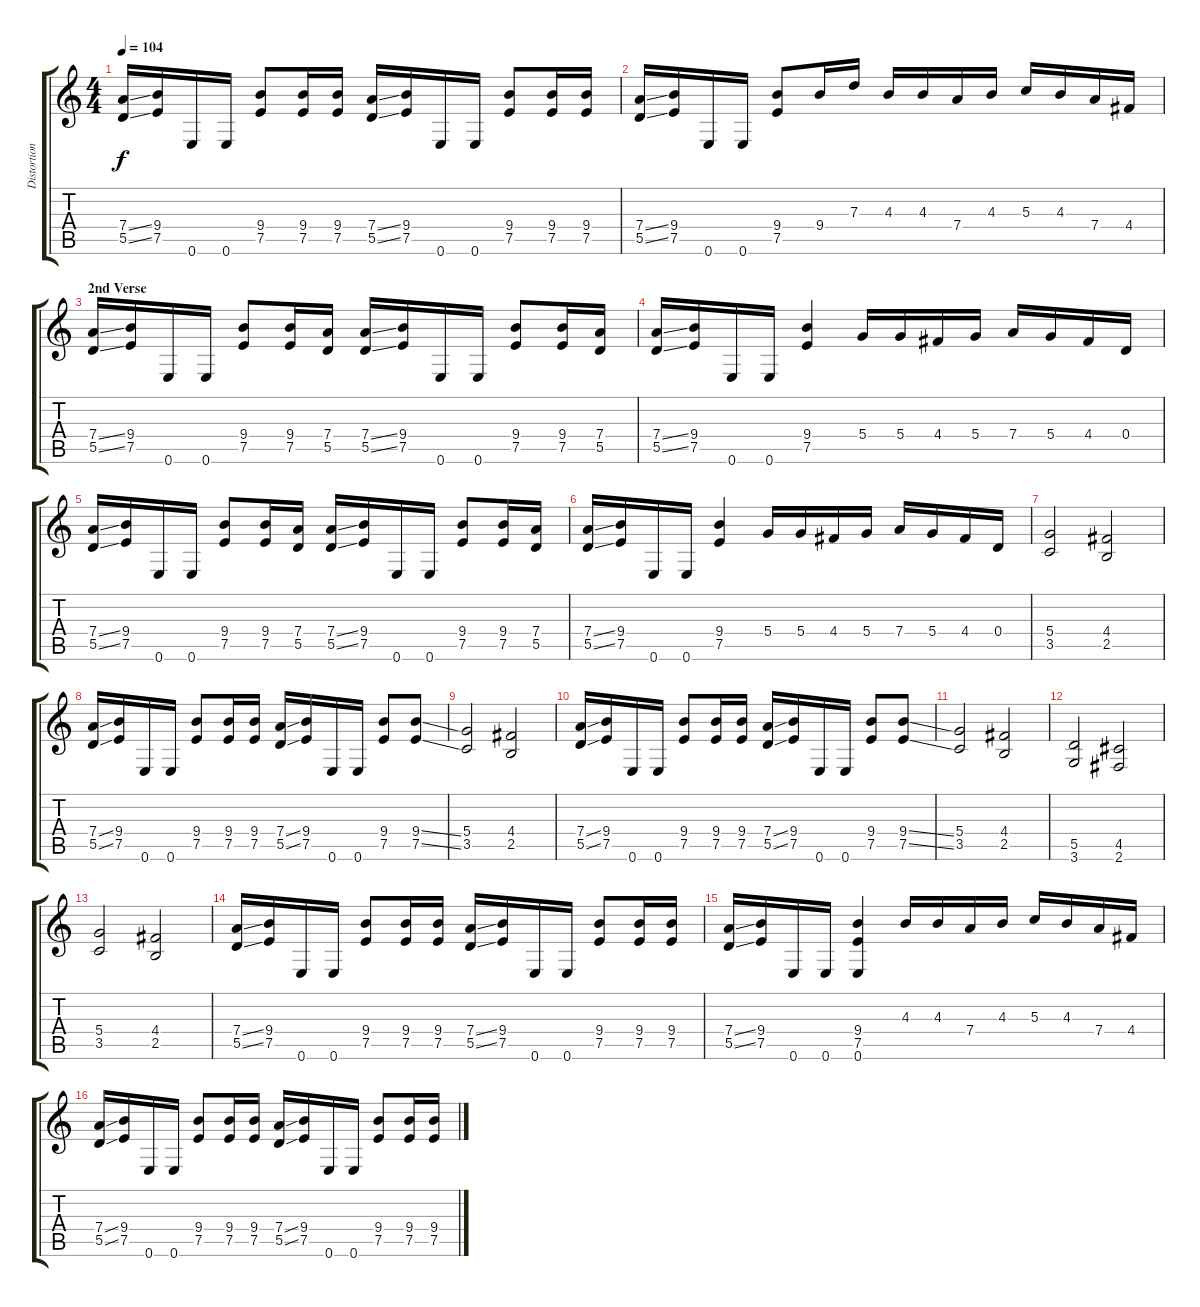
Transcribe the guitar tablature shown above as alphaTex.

\track ("Distortion Rythem Guitar 2" "Distortion") {instrument distortionguitar}
\staff {score tabs}
\tuning (E4 B3 G3 D3 A2 E2) {hide}
\ts (4 4)
\tempo 104
\clef g2
\ks c
(7.4{ss} 5.5{ss}).16{dy f} (9.4 7.5).16 0.6.16 0.6.16 (9.4 7.5).8 (9.4 7.5).16 (9.4 7.5).16 (7.4{ss} 5.5{ss}).16 (9.4 7.5).16 0.6.16 0.6.16 (9.4 7.5).8 (9.4 7.5).16 (9.4 7.5).16 |
(7.4{ss} 5.5{ss}).16 (9.4 7.5).16 0.6.16 0.6.16 (9.4 7.5).8 9.4.16 7.3.16 4.3.16 4.3.16 7.4.16 4.3.16 5.3.16 4.3.16 7.4.16 4.4.16 |
\section ("" "2nd Verse")
(7.4{ss} 5.5{ss}).16{volume 14} (9.4 7.5).16 0.6.16 0.6.16 (9.4 7.5).8 (9.4 7.5).16 (7.4 5.5).16 (7.4{ss} 5.5{ss}).16 (9.4 7.5).16 0.6.16 0.6.16 (9.4 7.5).8 (9.4 7.5).16 (7.4 5.5).16 |
(7.4{ss} 5.5{ss}).16 (9.4 7.5).16 0.6.16 0.6.16 (9.4 7.5).4 5.4.16 5.4.16 4.4.16 5.4.16 7.4.16 5.4.16 4.4.16 0.4.16 |
(7.4{ss} 5.5{ss}).16 (9.4 7.5).16 0.6.16 0.6.16 (9.4 7.5).8 (9.4 7.5).16 (7.4 5.5).16 (7.4{ss} 5.5{ss}).16 (9.4 7.5).16 0.6.16 0.6.16 (9.4 7.5).8 (9.4 7.5).16 (7.4 5.5).16 |
(7.4{ss} 5.5{ss}).16 (9.4 7.5).16 0.6.16 0.6.16 (9.4 7.5).4 5.4.16 5.4.16 4.4.16 5.4.16 7.4.16 5.4.16 4.4.16 0.4.16 |
(5.4 3.5).2{volume 12} (4.4 2.5).2 |
(7.4{ss} 5.5{ss}).16 (9.4 7.5).16 0.6.16 0.6.16 (9.4 7.5).8 (9.4 7.5).16 (9.4 7.5).16 (7.4{ss} 5.5{ss}).16 (9.4 7.5).16 0.6.16 0.6.16 (9.4 7.5).8 (9.4{ss} 7.5{ss}).8 |
(5.4 3.5).2 (4.4 2.5).2 |
(7.4{ss} 5.5{ss}).16 (9.4 7.5).16 0.6.16 0.6.16 (9.4 7.5).8 (9.4 7.5).16 (9.4 7.5).16 (7.4{ss} 5.5{ss}).16 (9.4 7.5).16 0.6.16 0.6.16 (9.4 7.5).8 (9.4{ss} 7.5{ss}).8 |
(5.4 3.5).2 (4.4 2.5).2 |
(5.5 3.6).2 (4.5 2.6).2 |
(5.4 3.5).2 (4.4 2.5).2 |
(7.4{ss} 5.5{ss}).16 (9.4 7.5).16 0.6.16 0.6.16 (9.4 7.5).8 (9.4 7.5).16 (9.4 7.5).16 (7.4{ss} 5.5{ss}).16 (9.4 7.5).16 0.6.16 0.6.16 (9.4 7.5).8 (9.4 7.5).16 (9.4 7.5).16 |
(7.4{ss} 5.5{ss}).16 (9.4 7.5).16 0.6.16 0.6.16 (9.4 7.5 0.6).4 4.3.16 4.3.16 7.4.16 4.3.16 5.3.16 4.3.16 7.4.16 4.4.16 |
(7.4{ss} 5.5{ss}).16 (9.4 7.5).16 0.6.16 0.6.16 (9.4 7.5).8 (9.4 7.5).16 (9.4 7.5).16 (7.4{ss} 5.5{ss}).16 (9.4 7.5).16 0.6.16 0.6.16 (9.4 7.5).8 (9.4 7.5).16 (9.4 7.5).16
